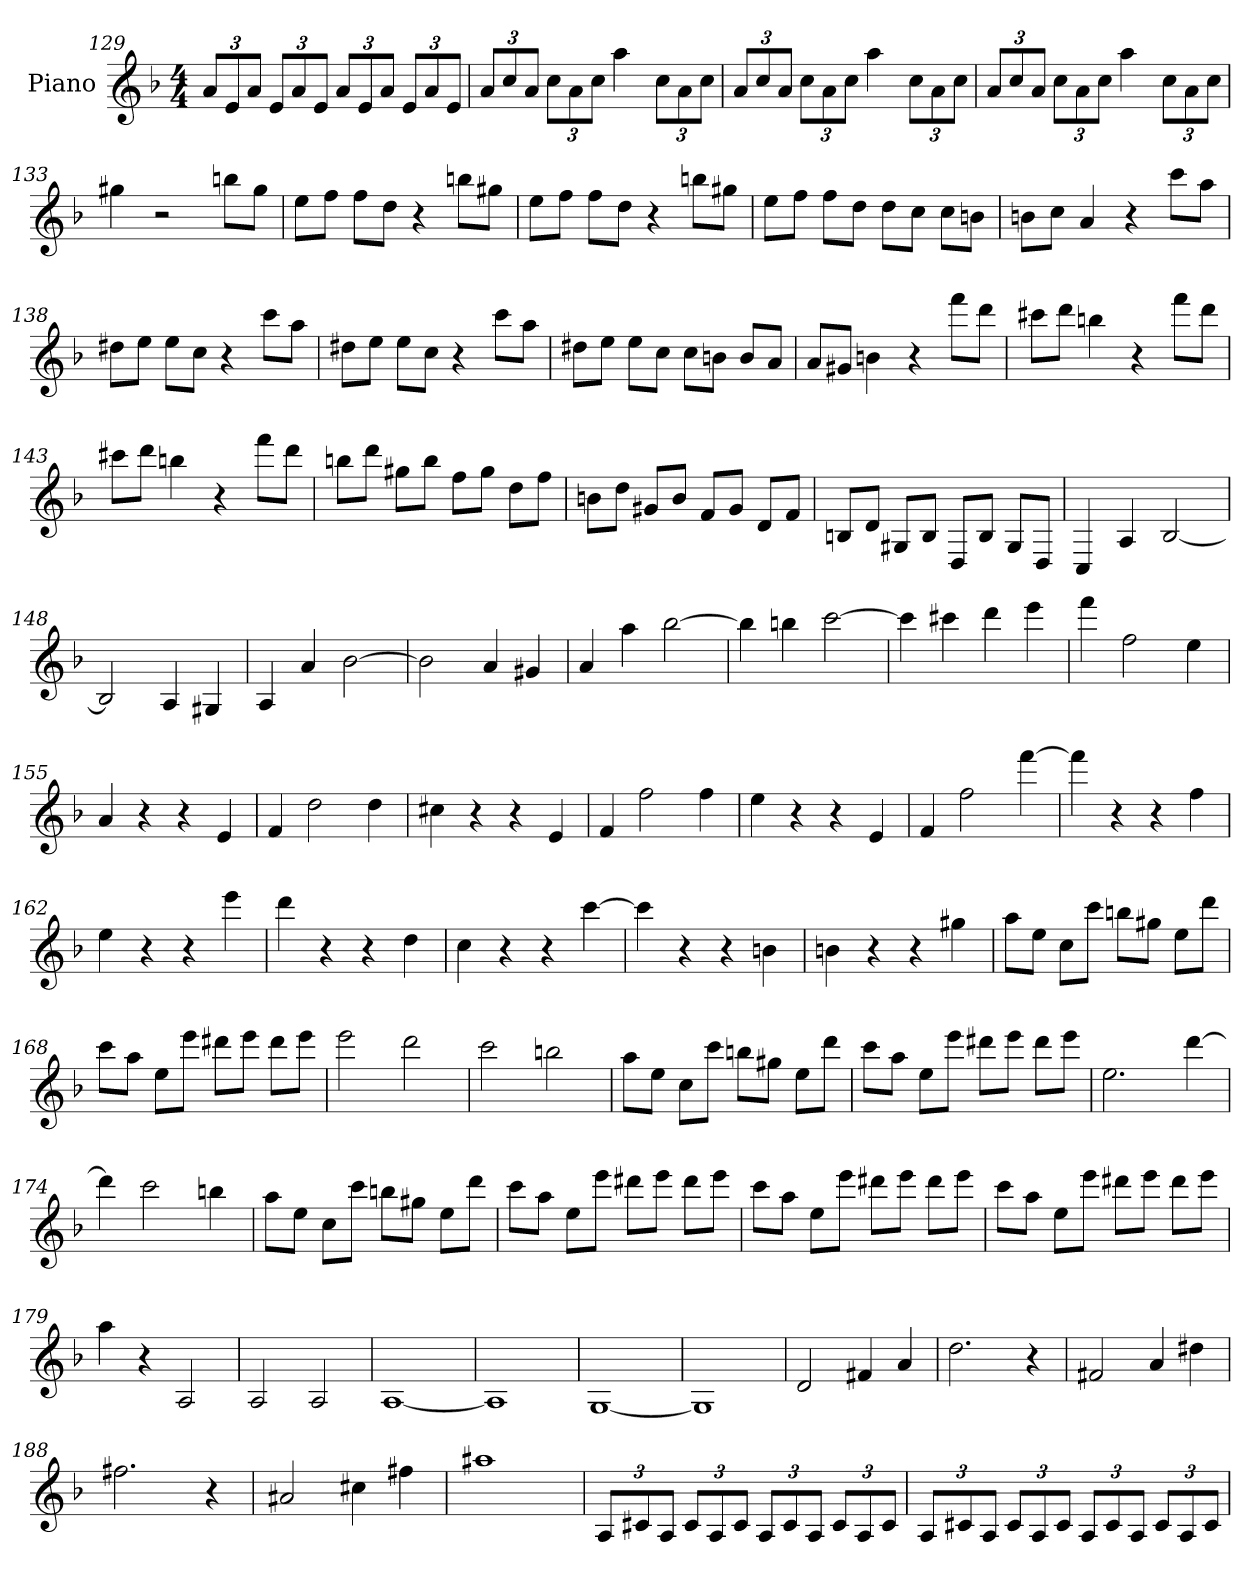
**kern
*part1
*staff1
*I"Piano
*I'Pno
*clefG2
*k[b-]
*d:
*M4/4
=129
12a/L
12e/
12a/J
12e/L
12a/
12e/J
12a/L
12e/
12a/J
12e/L
12a/
12e/J
=130
12a/L
12cc/
12a/J
12cc\L
12a\
12cc\J
4aa
12cc\L
12a\
12cc\J
=131
12a/L
12cc/
12a/J
12cc\L
12a\
12cc\J
4aa
12cc\L
12a\
12cc\J
=132
12a/L
12cc/
12a/J
12cc\L
12a\
12cc\J
4aa
12cc\L
12a\
12cc\J
=133
4gg#X
2r
8bbn\L
8gg#\J
=134
8ee\L
8ff\J
8ff\L
8dd\J
4r
8bbn\L
8gg#X\J
=135
8ee\L
8ff\J
8ff\L
8dd\J
4r
8bbn\L
8gg#X\J
=136
8ee\L
8ff\J
8ff\L
8dd\J
8dd\L
8cc\J
8cc\L
8bn\J
=137
8bn\L
8cc\J
4a
4r
8ccc\L
8aa\J
=138
8dd#X\L
8ee\J
8ee\L
8cc\J
4r
8ccc\L
8aa\J
=139
8dd#X\L
8ee\J
8ee\L
8cc\J
4r
8ccc\L
8aa\J
=140
8dd#X\L
8ee\J
8ee\L
8cc\J
8cc\L
8bn\J
8b/L
8a/J
=141
8a/L
8g#X/J
4bn
4r
8fff\L
8ddd\J
=142
8ccc#X\L
8ddd\J
4bbn
4r
8fff\L
8ddd\J
=143
8ccc#X\L
8ddd\J
4bbn
4r
8fff\L
8ddd\J
=144
8bbn\L
8ddd\J
8gg#X\L
8bb\J
8ff\L
8gg#\J
8dd\L
8ff\J
=145
8bn\L
8dd\J
8g#X/L
8b/J
8f/L
8g#/J
8d/L
8f/J
=146
8Bn/L
8d/J
8G#X/L
8B/J
8D/L
8B/J
8G#/L
8D/J
=147
4C
4A
[2B-
=148
2B-]
4A
4G#X
=149
4A
4a
[2b-
=150
2b-]
4a
4g#X
=151
4a
4aa
[2bb-
=152
4bb-]
4bbn
[2ccc
=153
4ccc]
4ccc#X
4ddd
4eee
=154
4fff
2ff
4ee
=155
4a
4r
4r
4e
=156
4f
2dd
4dd
=157
4cc#X
4r
4r
4e
=158
4f
2ff
4ff
=159
4ee
4r
4r
4e
=160
4f
2ff
[4fff
=161
4fff]
4r
4r
4ff
=162
4ee
4r
4r
4eee
=163
4ddd
4r
4r
4dd
=164
4cc
4r
4r
[4ccc
=165
4ccc]
4r
4r
4bn
=166
4bn
4r
4r
4gg#X
=167
8aa\L
8ee\J
8cc\L
8ccc\J
8bbn\L
8gg#X\J
8ee\L
8ddd\J
=168
8ccc\L
8aa\J
8ee\L
8eee\J
8ddd#X\L
8eee\J
8ddd#\L
8eee\J
=169
2eee
2ddd
=170
2ccc
2bbn
=171
8aa\L
8ee\J
8cc\L
8ccc\J
8bbn\L
8gg#X\J
8ee\L
8ddd\J
=172
8ccc\L
8aa\J
8ee\L
8eee\J
8ddd#X\L
8eee\J
8ddd#\L
8eee\J
=173
2.ee
[4ddd
=174
4ddd]
2ccc
4bbn
=175
8aa\L
8ee\J
8cc\L
8ccc\J
8bbn\L
8gg#X\J
8ee\L
8ddd\J
=176
8ccc\L
8aa\J
8ee\L
8eee\J
8ddd#X\L
8eee\J
8ddd#\L
8eee\J
=177
8ccc\L
8aa\J
8ee\L
8eee\J
8ddd#X\L
8eee\J
8ddd#\L
8eee\J
=178
8ccc\L
8aa\J
8ee\L
8eee\J
8ddd#X\L
8eee\J
8ddd#\L
8eee\J
=179
4aa
4r
2A
=180
2A
2A
=181
[1A
=182
1A]
=183
[1G
=184
1G]
=185
*MM40
2d
4f#X
4a
=186
2.dd
4r
=187
2f#X
4a
4dd#X
=188
2.ff#X
4r
=189
2a#X
4cc#X
4ff#X
=190
1aa#X
=191
*MM168
12A/L
12c#X/
12A/J
12c#/L
12A/
12c#/J
12A/L
12c#/
12A/J
12c#/L
12A/
12c#/J
=192
12A/L
12c#X/
12A/J
12c#/L
12A/
12c#/J
12A/L
12c#/
12A/J
12c#/L
12A/
12c#/J
=
*-
